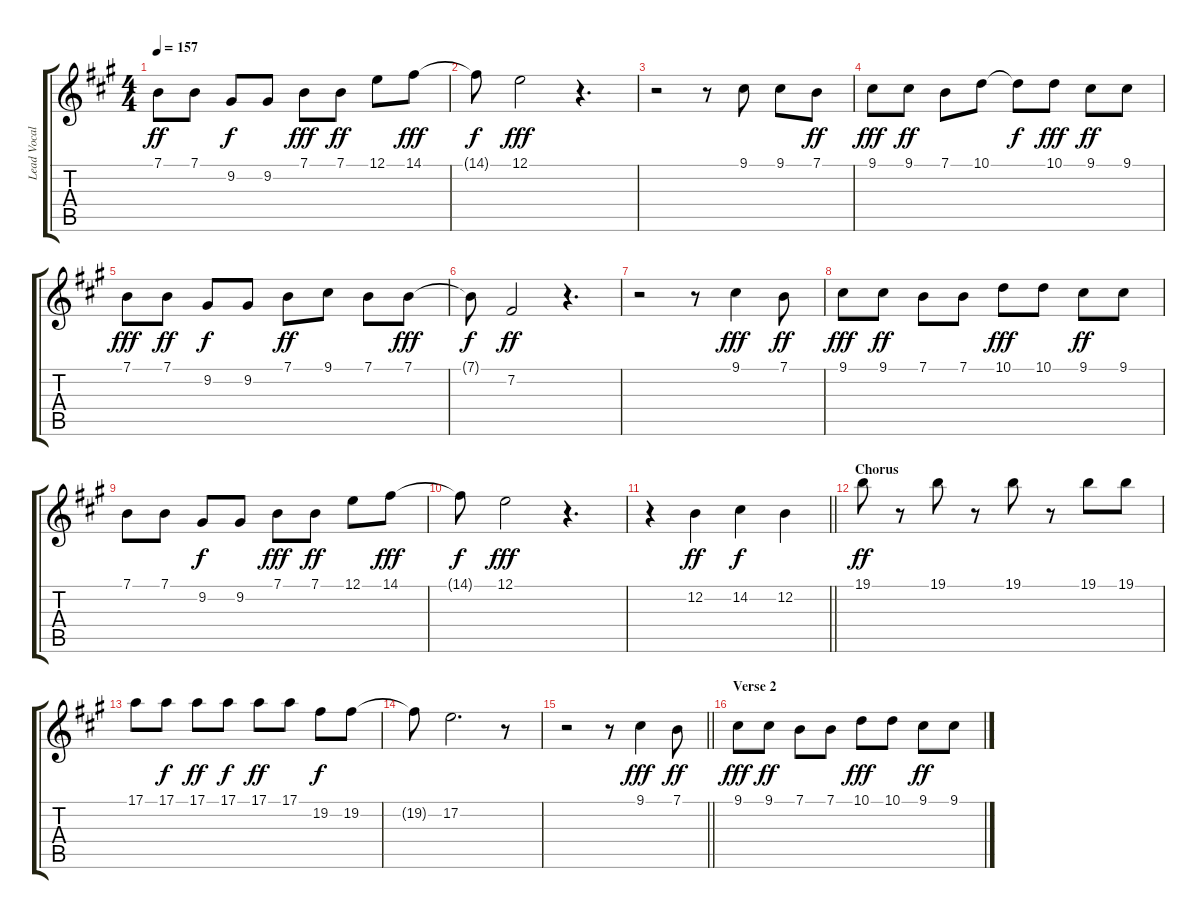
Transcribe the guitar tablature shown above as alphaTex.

\track ("Lead Vocal" "Lead Vocal") {instrument tenorsax}
\staff {score tabs}
\tuning (E4 B3 G3 D3 A2 E2) {hide}
\ts (4 4)
\tempo 157
\clef g2
\ks a
7.1.8{dy ff} 7.1.8 9.2.8{dy f} 9.2.8 7.1.8{dy fff} 7.1.8{dy ff} 12.1.8 14.1.8{dy fff} |
14.1{t}.8{dy f} 12.1.2{dy fff} r.4{d} |
r.2 r.8 9.1.8 9.1.8 7.1.8{dy ff} |
9.1.8{dy fff} 9.1.8{dy ff} 7.1.8 10.1.8 10.1{t}.8{dy f} 10.1.8{dy fff} 9.1.8{dy ff} 9.1.8 |
7.1.8{dy fff} 7.1.8{dy ff} 9.2.8{dy f} 9.2.8 7.1.8{dy ff} 9.1.8 7.1.8 7.1.8{dy fff} |
7.1{t}.8{dy f} 7.2.2{dy ff} r.4{d} |
r.2 r.8 9.1.4{dy fff} 7.1.8{dy ff} |
9.1.8{dy fff} 9.1.8{dy ff} 7.1.8 7.1.8 10.1.8{dy fff} 10.1.8 9.1.8{dy ff} 9.1.8 |
7.1.8 7.1.8 9.2.8{dy f} 9.2.8 7.1.8{dy fff} 7.1.8{dy ff} 12.1.8 14.1.8{dy fff} |
14.1{t}.8{dy f} 12.1.2{dy fff} r.4{d} |
\barLineRight lightlight
r.4 12.2.4{dy ff} 14.2.4{dy f} 12.2.4 |
\section ("" "Chorus")
19.1.8{dy ff} r.8 19.1.8 r.8 19.1.8 r.8 19.1.8 19.1.8 |
17.1.8 17.1.8{dy f} 17.1.8{dy ff} 17.1.8{dy f} 17.1.8{dy ff} 17.1.8 19.2.8{dy f} 19.2.8 |
19.2{t}.8 17.2.2{d} r.8 |
\barLineRight lightlight
r.2 r.8 9.1.4{dy fff} 7.1.8{dy ff} |
\section ("" "Verse 2")
9.1.8{dy fff} 9.1.8{dy ff} 7.1.8 7.1.8 10.1.8{dy fff} 10.1.8 9.1.8{dy ff} 9.1.8
